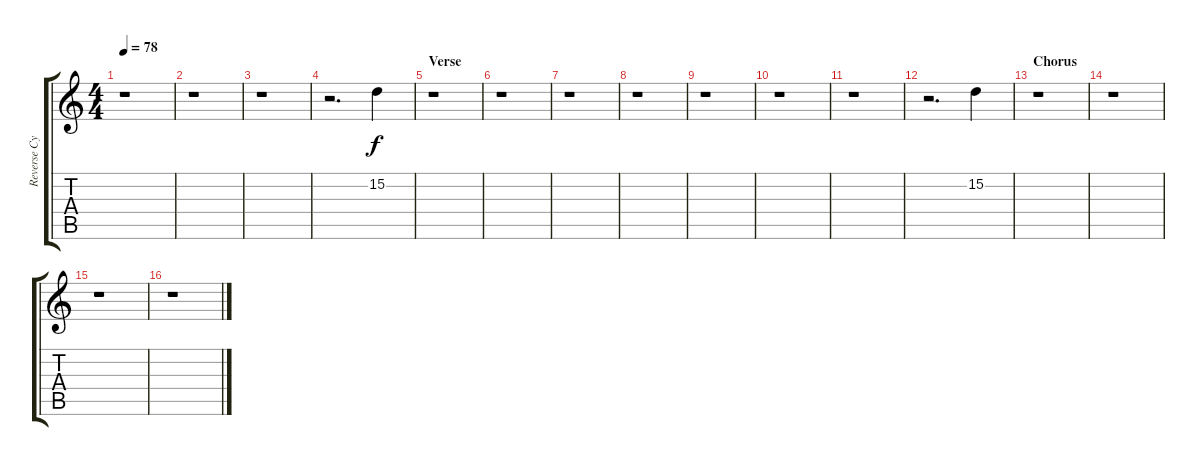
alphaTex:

\track ("Reverse Cymbal" "Reverse Cy") {instrument reversecymbal}
\staff {score tabs}
\tuning (E4 B3 G3 D3 A2 E2) {hide}
\ts (4 4)
\tempo 78
\clef g2
\ks c
r.1{dy f} |
r.1 |
r.1 |
r.2{d} 15.2.4 |
\section ("" "Verse")
r.1 |
r.1 |
r.1 |
r.1 |
r.1 |
r.1 |
r.1 |
r.2{d} 15.2.4 |
\section ("" "Chorus")
r.1 |
r.1 |
r.1 |
r.1
